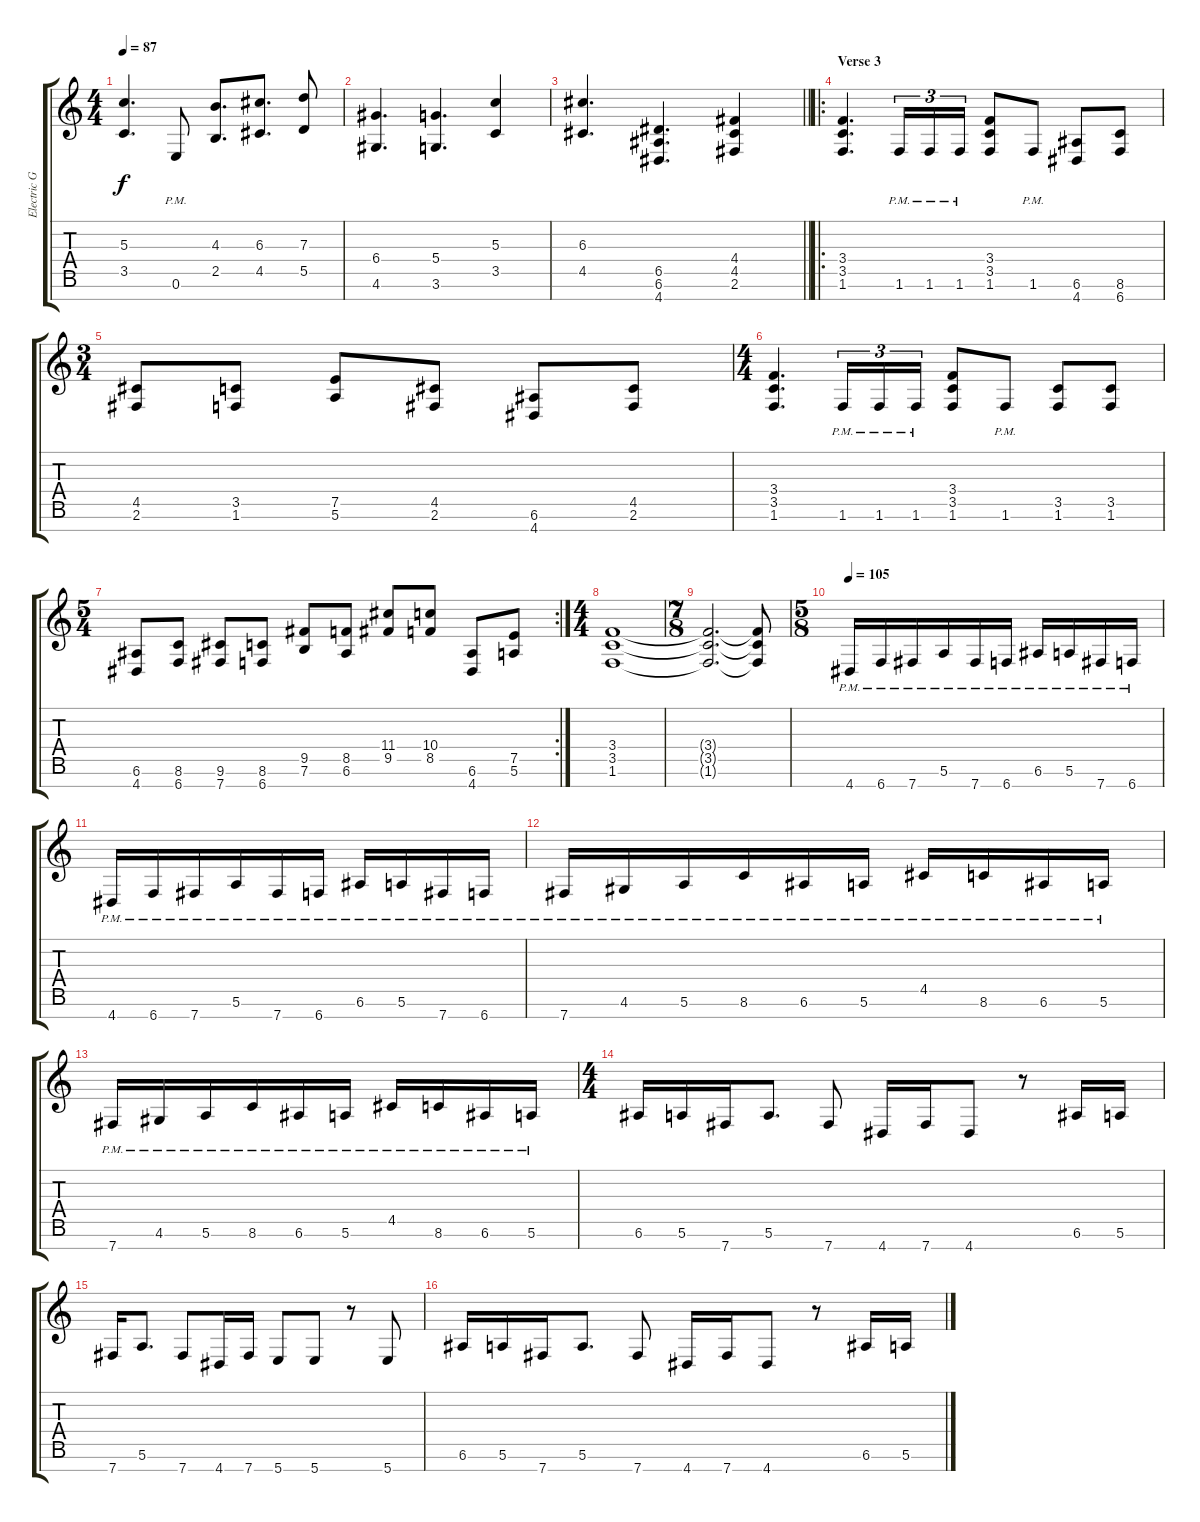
\track ("Electric Guitar" "Electric G") {instrument distortionguitar}
\staff {score tabs}
\tuning (E4 B3 G3 D3 A2 E2 B1) {hide}
\ts (4 4)
\tempo 87
\clef g2
\ks c
(5.3 3.5).4{d dy f} 0.6{pm}.8 (4.3 2.5).8{d} (6.3 4.5).8{d} (7.3 5.5).8 |
(6.4 4.6).4{d} (5.4 3.6).4{d} (5.3 3.5).4 |
\barLineRight lightlight
(6.3 4.5).4{d} (6.5 6.6 4.7).4{d} (4.4 4.5 2.6).4 |
\ro
\section ("" "Verse 3")
(3.4 3.5 1.6).4{d} 1.6{pm}.16{tu (3 2)} 1.6{pm}.16{tu (3 2)} 1.6{pm}.16{tu (3 2)} (3.4 3.5 1.6).8 1.6{pm}.8 (6.6 4.7).8 (8.6 6.7).8 |
\ts (3 4)
(4.5 2.6).8 (3.5 1.6).8 (7.5 5.6).8 (4.5 2.6).8 (6.6 4.7).8 (4.5 2.6).8 |
\ts (4 4)
(3.4 3.5 1.6).4{d} 1.6{pm}.16{tu (3 2)} 1.6{pm}.16{tu (3 2)} 1.6{pm}.16{tu (3 2)} (3.4 3.5 1.6).8 1.6{pm}.8 (3.5 1.6).8 (3.5 1.6).8 |
\rc 2
\ts (5 4)
(6.6 4.7).8 (8.6 6.7).8 (9.6 7.7).8 (8.6 6.7).8 (9.5 7.6).8 (8.5 6.6).8 (11.4 9.5).8 (10.4 8.5).8 (6.6 4.7).8 (7.5 5.6).8 |
\ts (4 4)
(3.4 3.5 1.6).1 |
\ts (7 8)
(3.4{t} 3.5{t} 1.6{t}).2{d} (3.4{t} 3.5{t} 1.6{t}).8 |
\ts (5 8)
\tempo 105
4.7{pm}.16 6.7{pm}.16 7.7{pm}.16 5.6{pm}.16 7.7{pm}.16 6.7{pm}.16 6.6{pm}.16 5.6{pm}.16 7.7{pm}.16 6.7{pm}.16 |
4.7{pm}.16 6.7{pm}.16 7.7{pm}.16 5.6{pm}.16 7.7{pm}.16 6.7{pm}.16 6.6{pm}.16 5.6{pm}.16 7.7{pm}.16 6.7{pm}.16 |
7.7{pm}.16 4.6{pm}.16 5.6{pm}.16 8.6{pm}.16 6.6{pm}.16 5.6{pm}.16 4.5{pm}.16 8.6{pm}.16 6.6{pm}.16 5.6{pm}.16 |
7.7{pm}.16 4.6{pm}.16 5.6{pm}.16 8.6{pm}.16 6.6{pm}.16 5.6{pm}.16 4.5{pm}.16 8.6{pm}.16 6.6{pm}.16 5.6{pm}.16 |
\ts (4 4)
6.6.16 5.6.16 7.7.16 5.6.8{d} 7.7.8 4.7.16 7.7.16 4.7.8 r.8 6.6.16 5.6.16 |
7.7.16 5.6.8{d} 7.7.8 4.7.16 7.7.16 5.7.8 5.7.8 r.8 5.7.8 |
6.6.16 5.6.16 7.7.16 5.6.8{d} 7.7.8 4.7.16 7.7.16 4.7.8 r.8 6.6.16 5.6.16
